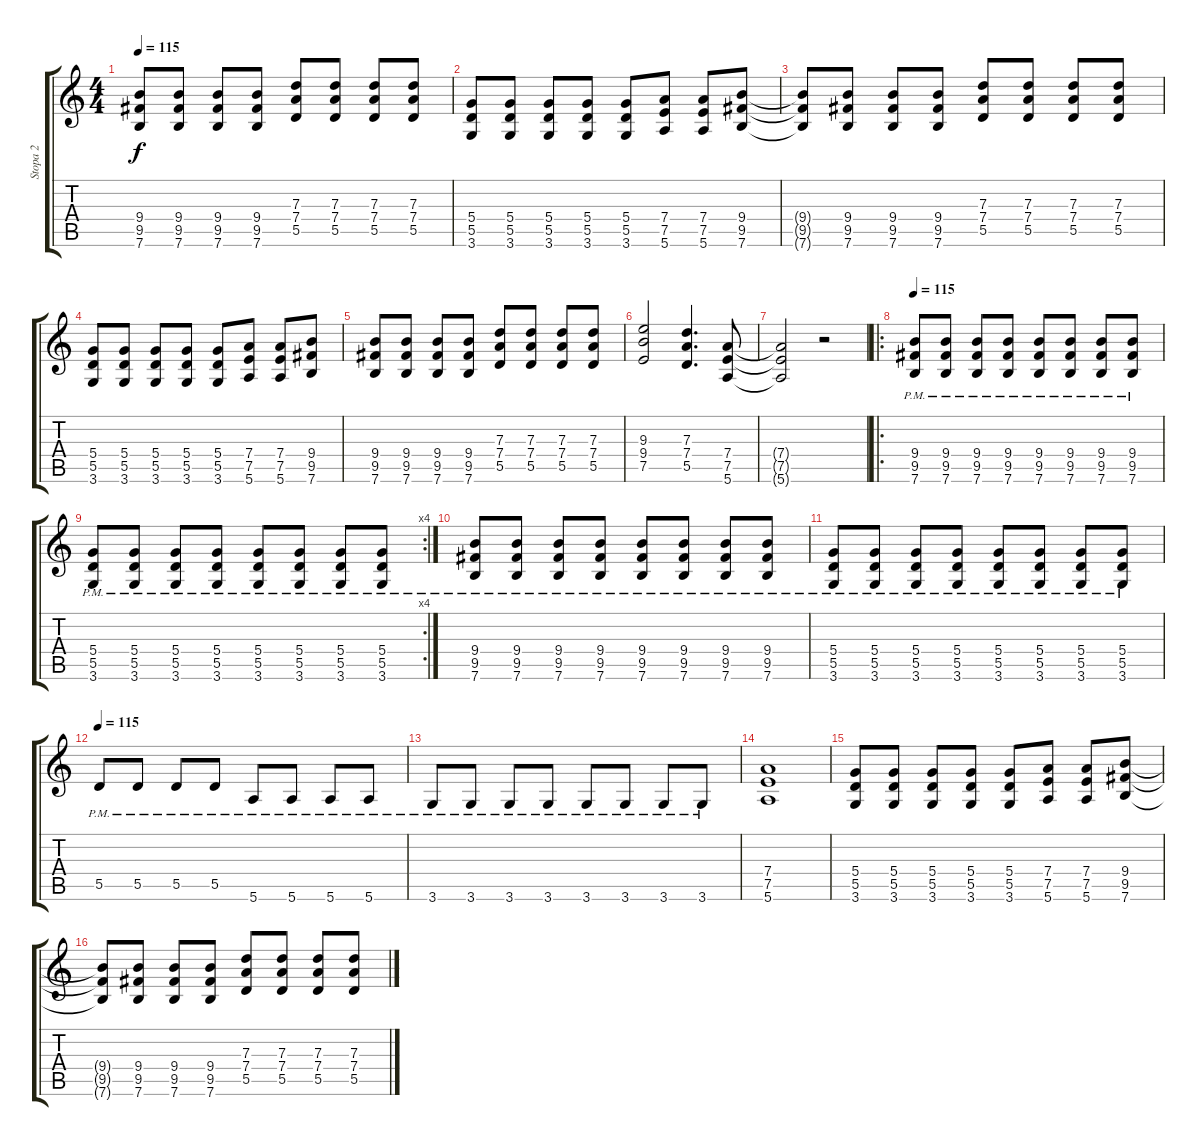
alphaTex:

\track ("Stopa 2" "Stopa 2") {instrument overdrivenguitar}
\staff {score tabs}
\tuning (E4 B3 G3 D3 A2 E2) {hide}
\ts (4 4)
\tempo 115
\clef g2
\ks c
(9.4{t} 9.5{t} 7.6{t}).8{dy f} (9.4 9.5 7.6).8 (9.4 9.5 7.6).8 (9.4 9.5 7.6).8 (7.3 7.4 5.5).8 (7.3 7.4 5.5).8 (7.3 7.4 5.5).8 (7.3 7.4 5.5).8 |
(5.4 5.5 3.6).8{instrument distortionguitar} (5.4 5.5 3.6).8 (5.4 5.5 3.6).8 (5.4 5.5 3.6).8 (5.4 5.5 3.6).8 (7.4 7.5 5.6).8 (7.4 7.5 5.6).8 (9.4 9.5 7.6).8 |
(9.4{t} 9.5{t} 7.6{t}).8 (9.4 9.5 7.6).8 (9.4 9.5 7.6).8 (9.4 9.5 7.6).8 (7.3 7.4 5.5).8 (7.3 7.4 5.5).8 (7.3 7.4 5.5).8 (7.3 7.4 5.5).8 |
(5.4 5.5 3.6).8 (5.4 5.5 3.6).8 (5.4 5.5 3.6).8 (5.4 5.5 3.6).8 (5.4 5.5 3.6).8 (7.4 7.5 5.6).8 (7.4 7.5 5.6).8 (9.4 9.5 7.6).8 |
(9.4 9.5 7.6).8 (9.4 9.5 7.6).8 (9.4 9.5 7.6).8 (9.4 9.5 7.6).8 (7.3 7.4 5.5).8 (7.3 7.4 5.5).8 (7.3 7.4 5.5).8 (7.3 7.4 5.5).8 |
(9.3 9.4 7.5).2 (7.3 7.4 5.5).4{d} (7.4 7.5 5.6).8 |
(7.4{t} 7.5{t} 5.6{t}).2 r.2 |
\ro
\tempo 115
(9.4{pm} 9.5{pm} 7.6{pm}).8{volume 8} (9.4{pm} 9.5{pm} 7.6{pm}).8 (9.4{pm} 9.5{pm} 7.6{pm}).8 (9.4{pm} 9.5{pm} 7.6{pm}).8 (9.4{pm} 9.5{pm} 7.6{pm}).8 (9.4{pm} 9.5{pm} 7.6{pm}).8 (9.4{pm} 9.5{pm} 7.6{pm}).8 (9.4{pm} 9.5{pm} 7.6{pm}).8 |
\rc 4
(5.4{pm} 5.5{pm} 3.6{pm}).8 (5.4{pm} 5.5{pm} 3.6{pm}).8 (5.4{pm} 5.5{pm} 3.6{pm}).8 (5.4{pm} 5.5{pm} 3.6{pm}).8 (5.4{pm} 5.5{pm} 3.6{pm}).8 (5.4{pm} 5.5{pm} 3.6{pm}).8 (5.4{pm} 5.5{pm} 3.6{pm}).8 (5.4{pm} 5.5{pm} 3.6{pm}).8 |
(9.4{pm} 9.5{pm} 7.6{pm}).8 (9.4{pm} 9.5{pm} 7.6{pm}).8 (9.4{pm} 9.5{pm} 7.6{pm}).8 (9.4{pm} 9.5{pm} 7.6{pm}).8 (9.4{pm} 9.5{pm} 7.6{pm}).8 (9.4{pm} 9.5{pm} 7.6{pm}).8 (9.4{pm} 9.5{pm} 7.6{pm}).8 (9.4{pm} 9.5{pm} 7.6{pm}).8 |
(5.4{pm} 5.5{pm} 3.6{pm}).8 (5.4{pm} 5.5{pm} 3.6{pm}).8 (5.4{pm} 5.5{pm} 3.6{pm}).8 (5.4{pm} 5.5{pm} 3.6{pm}).8 (5.4{pm} 5.5{pm} 3.6{pm}).8 (5.4{pm} 5.5{pm} 3.6{pm}).8 (5.4{pm} 5.5{pm} 3.6{pm}).8 (5.4{pm} 5.5{pm} 3.6{pm}).8 |
\tempo 115
5.5{pm}.8 5.5{pm}.8 5.5{pm}.8 5.5{pm}.8 5.6{pm}.8 5.6{pm}.8 5.6{pm}.8 5.6{pm}.8 |
3.6{pm}.8 3.6{pm}.8 3.6{pm}.8 3.6{pm}.8 3.6{pm}.8 3.6{pm}.8 3.6{pm}.8 3.6{pm}.8 |
(7.4 7.5 5.6).1 |
(5.4 5.5 3.6).8{instrument distortionguitar} (5.4 5.5 3.6).8 (5.4 5.5 3.6).8 (5.4 5.5 3.6).8 (5.4 5.5 3.6).8 (7.4 7.5 5.6).8 (7.4 7.5 5.6).8 (9.4 9.5 7.6).8 |
(9.4{t} 9.5{t} 7.6{t}).8 (9.4 9.5 7.6).8 (9.4 9.5 7.6).8 (9.4 9.5 7.6).8 (7.3 7.4 5.5).8 (7.3 7.4 5.5).8 (7.3 7.4 5.5).8 (7.3 7.4 5.5).8
